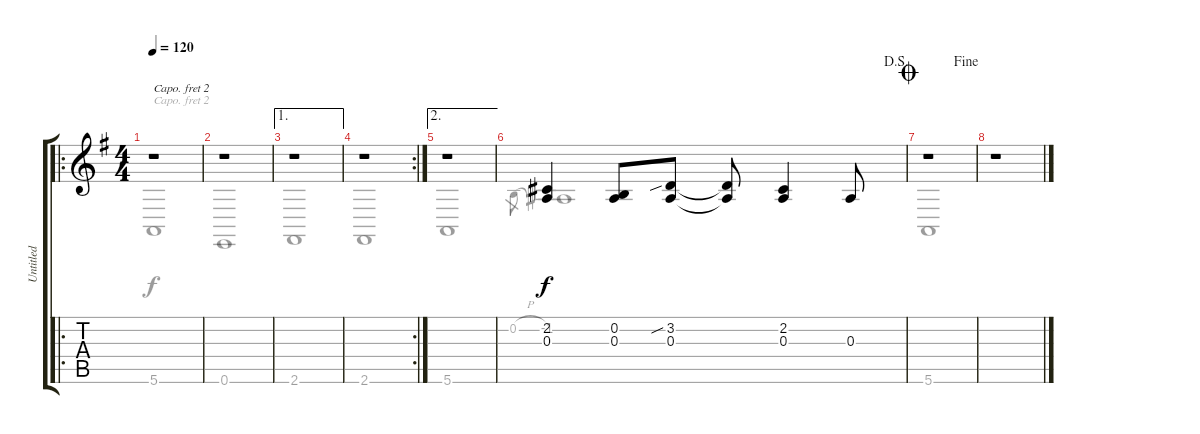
\track ("Untitled" "Untitled") {instrument acousticgrandpiano}
\staff {score tabs}
\capo 2
\tuning (D4 A3 G3 D3 A2 D2) {hide}
\voice
\ro
\ts (4 4)
\tempo 120
\clef g2
\ks g
r.1{dy f} |
r.1 |
\ae 1
r.1 |
\rc 2
r.1 |
\ae 2
r.1 |
\jump dalsegno
(2.2 0.3).4 (0.2 0.3).8 (3.2{sib} 0.3).8 (3.2{t} 0.3{t}).8 (2.2 0.3).4 0.3.8 |
\jump coda
\jump fine
r.1 |
r.1
\voice
\clef g2
\ottava regular
\simile none
\ks g
5.6.1{dy f} |
0.6.1 |
2.6.1 |
2.6.1 |
5.6.1 |
0.2{h}.8{gr} -1.2.1 |
5.6.1 |
